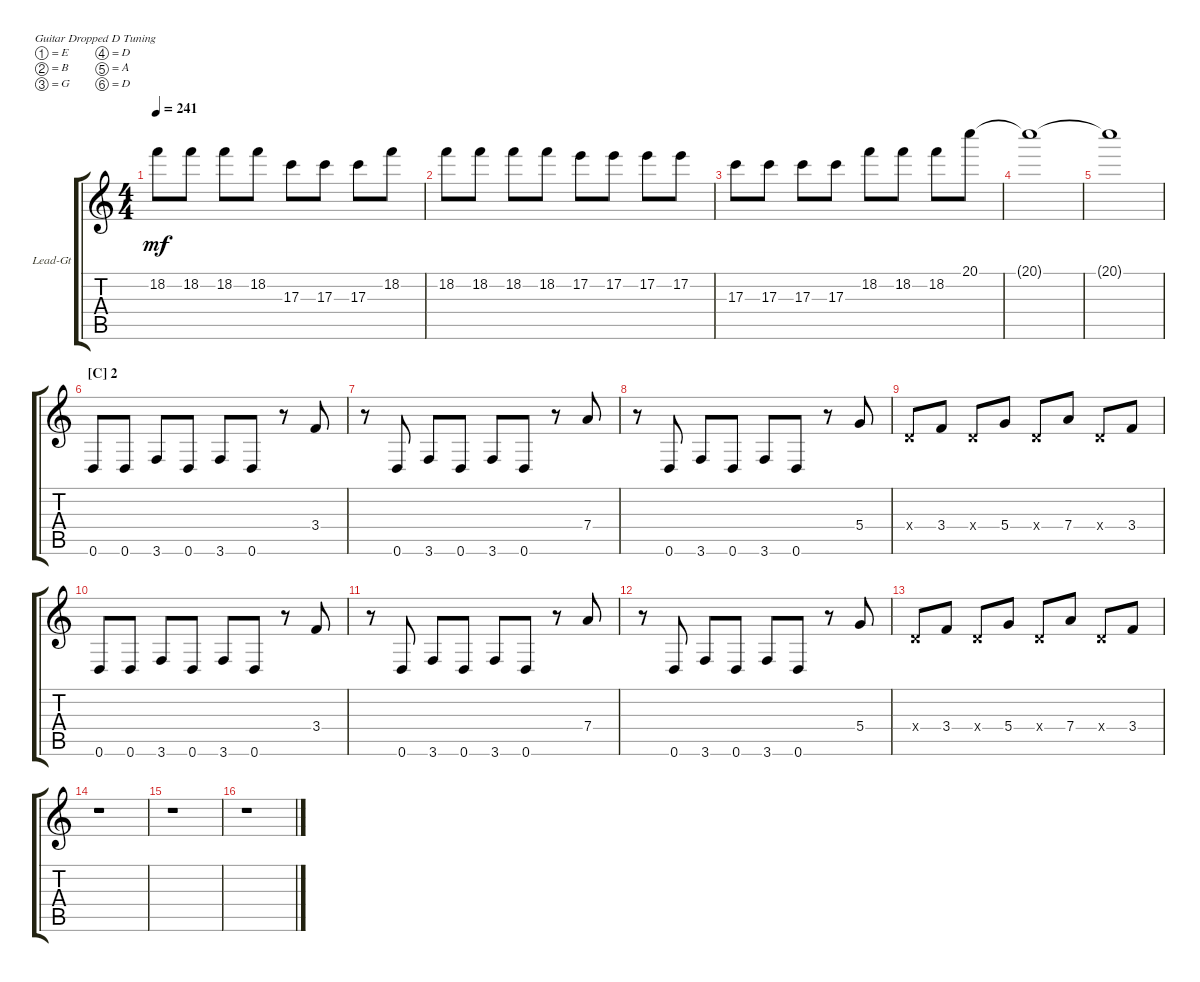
\defaultSystemsLayout 4
\bracketExtendMode groupsimilarinstruments
\firstSystemTrackNameOrientation horizontal
\otherSystemsTrackNameOrientation horizontal
\track ("Electric Guitar (Lead)" "Lead-Gt") {instrument overdrivenguitar}
\staff {score tabs}
\tuning (E4 B3 G3 D3 A2 D2)
\ts (4 4)
\tempo 241
\clef g2
\ks c
18.2.8{dy mf} 18.2.8 18.2.8 18.2.8 17.3.8 17.3.8 17.3.8 18.2.8 |
18.2.8 18.2.8 18.2.8 18.2.8 17.2.8 17.2.8 17.2.8 17.2.8 |
17.3.8 17.3.8 17.3.8 17.3.8 18.2.8 18.2.8 18.2.8 20.1.8 |
20.1{t}.1 |
20.1{t}.1 |
\section ("C" "2")
0.6.8 0.6.8 3.6.8 0.6.8 3.6.8 0.6.8 r.8 3.4.8 |
r.8 0.6.8 3.6.8 0.6.8 3.6.8 0.6.8 r.8 7.4.8 |
r.8 0.6.8 3.6.8 0.6.8 3.6.8 0.6.8 r.8 5.4.8 |
0.4{x}.8 3.4.8 0.4{x}.8 5.4.8 0.4{x}.8 7.4.8 0.4{x}.8 3.4.8 |
0.6.8 0.6.8 3.6.8 0.6.8 3.6.8 0.6.8 r.8 3.4.8 |
r.8 0.6.8 3.6.8 0.6.8 3.6.8 0.6.8 r.8 7.4.8 |
r.8 0.6.8 3.6.8 0.6.8 3.6.8 0.6.8 r.8 5.4.8 |
0.4{x}.8 3.4.8 0.4{x}.8 5.4.8 0.4{x}.8 7.4.8 0.4{x}.8 3.4.8 |
r.1 |
r.1 |
r.1
